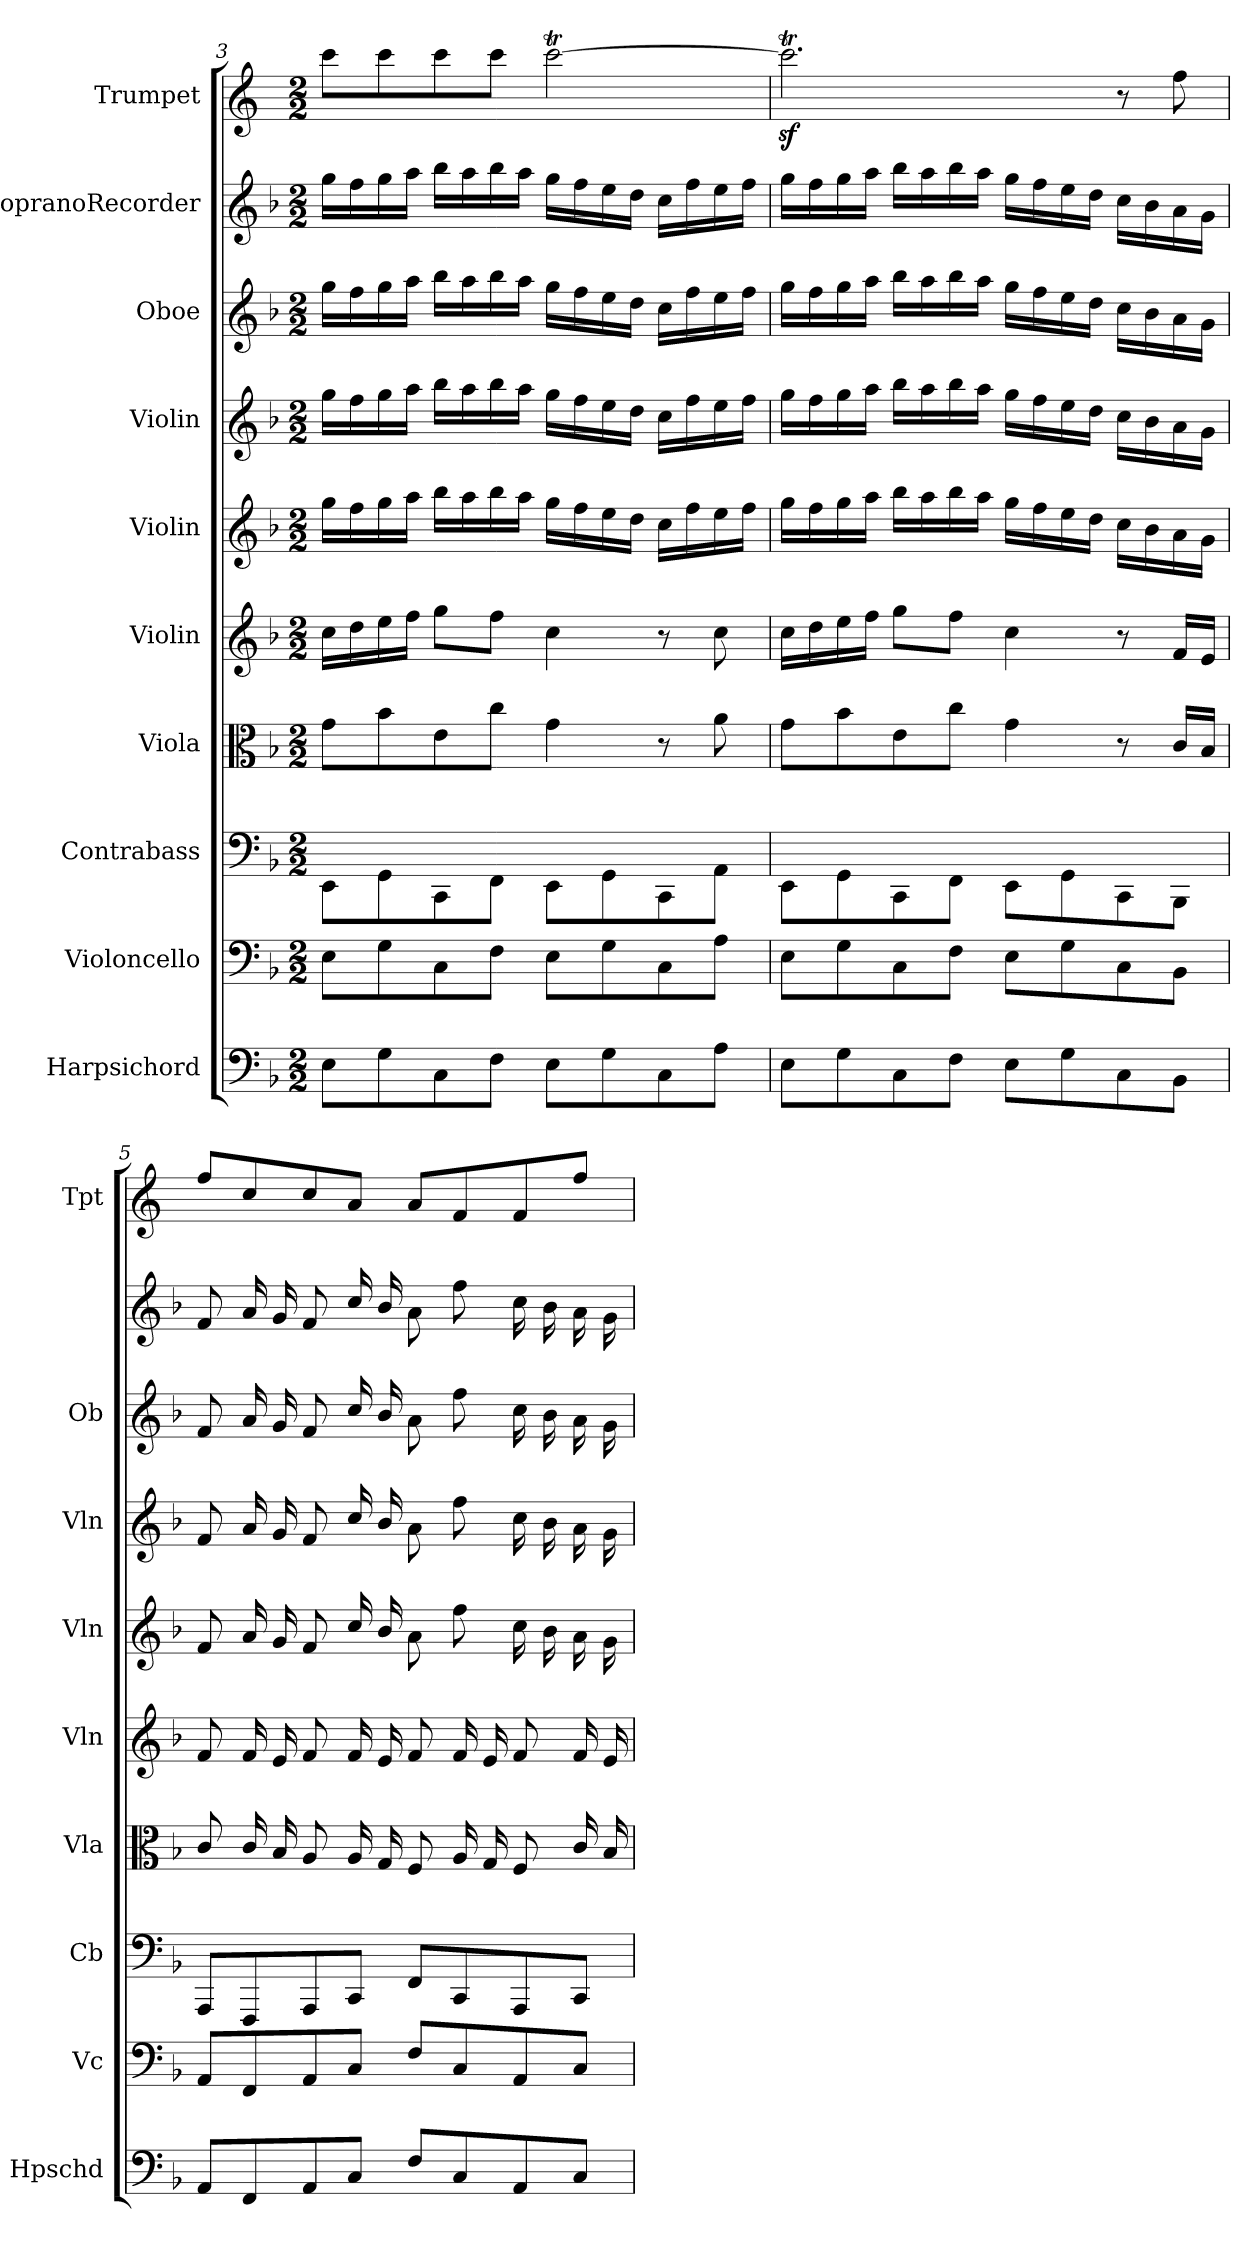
**kern	**kern	**kern	**kern	**kern	**kern	**kern	**kern	**kern	**kern
*part10	*part9	*part8	*part7	*part6	*part5	*part4	*part3	*part2	*part1
*staff10	*staff9	*staff8	*staff7	*staff6	*staff5	*staff4	*staff3	*staff2	*staff1
*I"Harpsichord	*I"Violoncello	*I"Contrabass	*I"Viola	*I"Violin	*I"Violin	*I"Violin	*I"Oboe	*I"SopranoRecorder	*I"Trumpet
*I'Hpschd	*I'Vc	*I'Cb	*I'Vla	*I'Vln	*I'Vln	*I'Vln	*I'Ob	*	*I'Tpt
*clefF4	*clefF4	*clefF4	*clefC3	*clefG2	*clefG2	*clefG2	*clefG2	*clefG2	*clefG2
*k[b-]	*k[b-]	*k[b-]	*k[b-]	*k[b-]	*k[b-]	*k[b-]	*k[b-]	*k[b-]	*k[]
*M2/2	*M2/2	*M2/2	*M2/2	*M2/2	*M2/2	*M2/2	*M2/2	*M2/2	*M2/2
=3	=3	=3	=3	=3	=3	=3	=3	=3	=3
8E\L	8E\L	8EE\L	8g\L	16cc\LL	16gg\LL	16gg\LL	16gg\LL	16gg\LL	8ccc\L
.	.	.	.	16dd\	16ff\	16ff\	16ff\	16ff\	.
8G\	8G\	8GG\	8b-\	16ee\	16gg\	16gg\	16gg\	16gg\	8ccc\
.	.	.	.	16ff\JJ	16aa\JJ	16aa\JJ	16aa\JJ	16aa\JJ	.
8C\	8C\	8CC\	8e\	8gg\L	16bb-\LL	16bb-\LL	16bb-\LL	16bb-\LL	8ccc\
.	.	.	.	.	16aa\	16aa\	16aa\	16aa\	.
8F\J	8F\J	8FF\J	8cc\J	8ff\J	16bb-\	16bb-\	16bb-\	16bb-\	8ccc\J
.	.	.	.	.	16aa\JJ	16aa\JJ	16aa\JJ	16aa\JJ	.
8E\L	8E\L	8EE\L	4g\	4cc\	16gg\LL	16gg\LL	16gg\LL	16gg\LL	[2cccT\
.	.	.	.	.	16ff\	16ff\	16ff\	16ff\	.
8G\	8G\	8GG\	.	.	16ee\	16ee\	16ee\	16ee\	.
.	.	.	.	.	16dd\JJ	16dd\JJ	16dd\JJ	16dd\JJ	.
8C\	8C\	8CC\	8r	8r	16cc\LL	16cc\LL	16cc\LL	16cc\LL	.
.	.	.	.	.	16ff\	16ff\	16ff\	16ff\	.
8A\J	8A\J	8AA\J	8a\	8cc\	16ee\	16ee\	16ee\	16ee\	.
.	.	.	.	.	16ff\JJ	16ff\JJ	16ff\JJ	16ff\JJ	.
=4	=4	=4	=4	=4	=4	=4	=4	=4	=4
8E\L	8E\L	8EE\L	8g\L	16cc\LL	16gg\LL	16gg\LL	16gg\LL	16gg\LL	2.ccczT\]
.	.	.	.	16dd\	16ff\	16ff\	16ff\	16ff\	.
8G\	8G\	8GG\	8b-\	16ee\	16gg\	16gg\	16gg\	16gg\	.
.	.	.	.	16ff\JJ	16aa\JJ	16aa\JJ	16aa\JJ	16aa\JJ	.
8C\	8C\	8CC\	8e\	8gg\L	16bb-\LL	16bb-\LL	16bb-\LL	16bb-\LL	.
.	.	.	.	.	16aa\	16aa\	16aa\	16aa\	.
8F\J	8F\J	8FF\J	8cc\J	8ff\J	16bb-\	16bb-\	16bb-\	16bb-\	.
.	.	.	.	.	16aa\JJ	16aa\JJ	16aa\JJ	16aa\JJ	.
8E\L	8E\L	8EE\L	4g\	4cc\	16gg\LL	16gg\LL	16gg\LL	16gg\LL	.
.	.	.	.	.	16ff\	16ff\	16ff\	16ff\	.
8G\	8G\	8GG\	.	.	16ee\	16ee\	16ee\	16ee\	.
.	.	.	.	.	16dd\JJ	16dd\JJ	16dd\JJ	16dd\JJ	.
8C\	8C\	8CC\	8r	8r	16cc\LL	16cc\LL	16cc\LL	16cc\LL	8r
.	.	.	.	.	16b-\	16b-\	16b-\	16b-\	.
8BB-\J	8BB-\J	8BBB-\J	16c/LL	16f/LL	16a\	16a\	16a\	16a\	8ff\
.	.	.	16B-/JJ	16e/JJ	16g\JJ	16g\JJ	16g\JJ	16g\JJ	.
=5	=5	=5	=5	=5	=5	=5	=5	=5	=5
8AA/L	8AA/L	8AAA/L	8c/	8f/	8f/	8f/	8f/	8f/	8ff/L
8FF/	8FF/	8FFF/	16c/	16f/	16a/	16a/	16a/	16a/	8cc/
.	.	.	16B-/	16e/	16g/	16g/	16g/	16g/	.
8AA/	8AA/	8AAA/	8A/	8f/	8f/	8f/	8f/	8f/	8cc/
8C/J	8C/J	8CC/J	16A/	16f/	16cc/	16cc/	16cc/	16cc/	8a/J
.	.	.	16G/	16e/	16b-/	16b-/	16b-/	16b-/	.
8F/L	8F/L	8FF/L	8F/	8f/	8a\	8a\	8a\	8a\	8a/L
8C/	8C/	8CC/	16A/	16f/	8ff\	8ff\	8ff\	8ff\	8f/
.	.	.	16G/	16e/	.	.	.	.	.
8AA/	8AA/	8AAA/	8F/	8f/	16cc\	16cc\	16cc\	16cc\	8f/
.	.	.	.	.	16b-\	16b-\	16b-\	16b-\	.
8C/J	8C/J	8CC/J	16c/	16f/	16a\	16a\	16a\	16a\	8ff/J
.	.	.	16B-/	16e/	16g\	16g\	16g\	16g\	.
=	=	=	=	=	=	=	=	=	=
*-	*-	*-	*-	*-	*-	*-	*-	*-	*-
